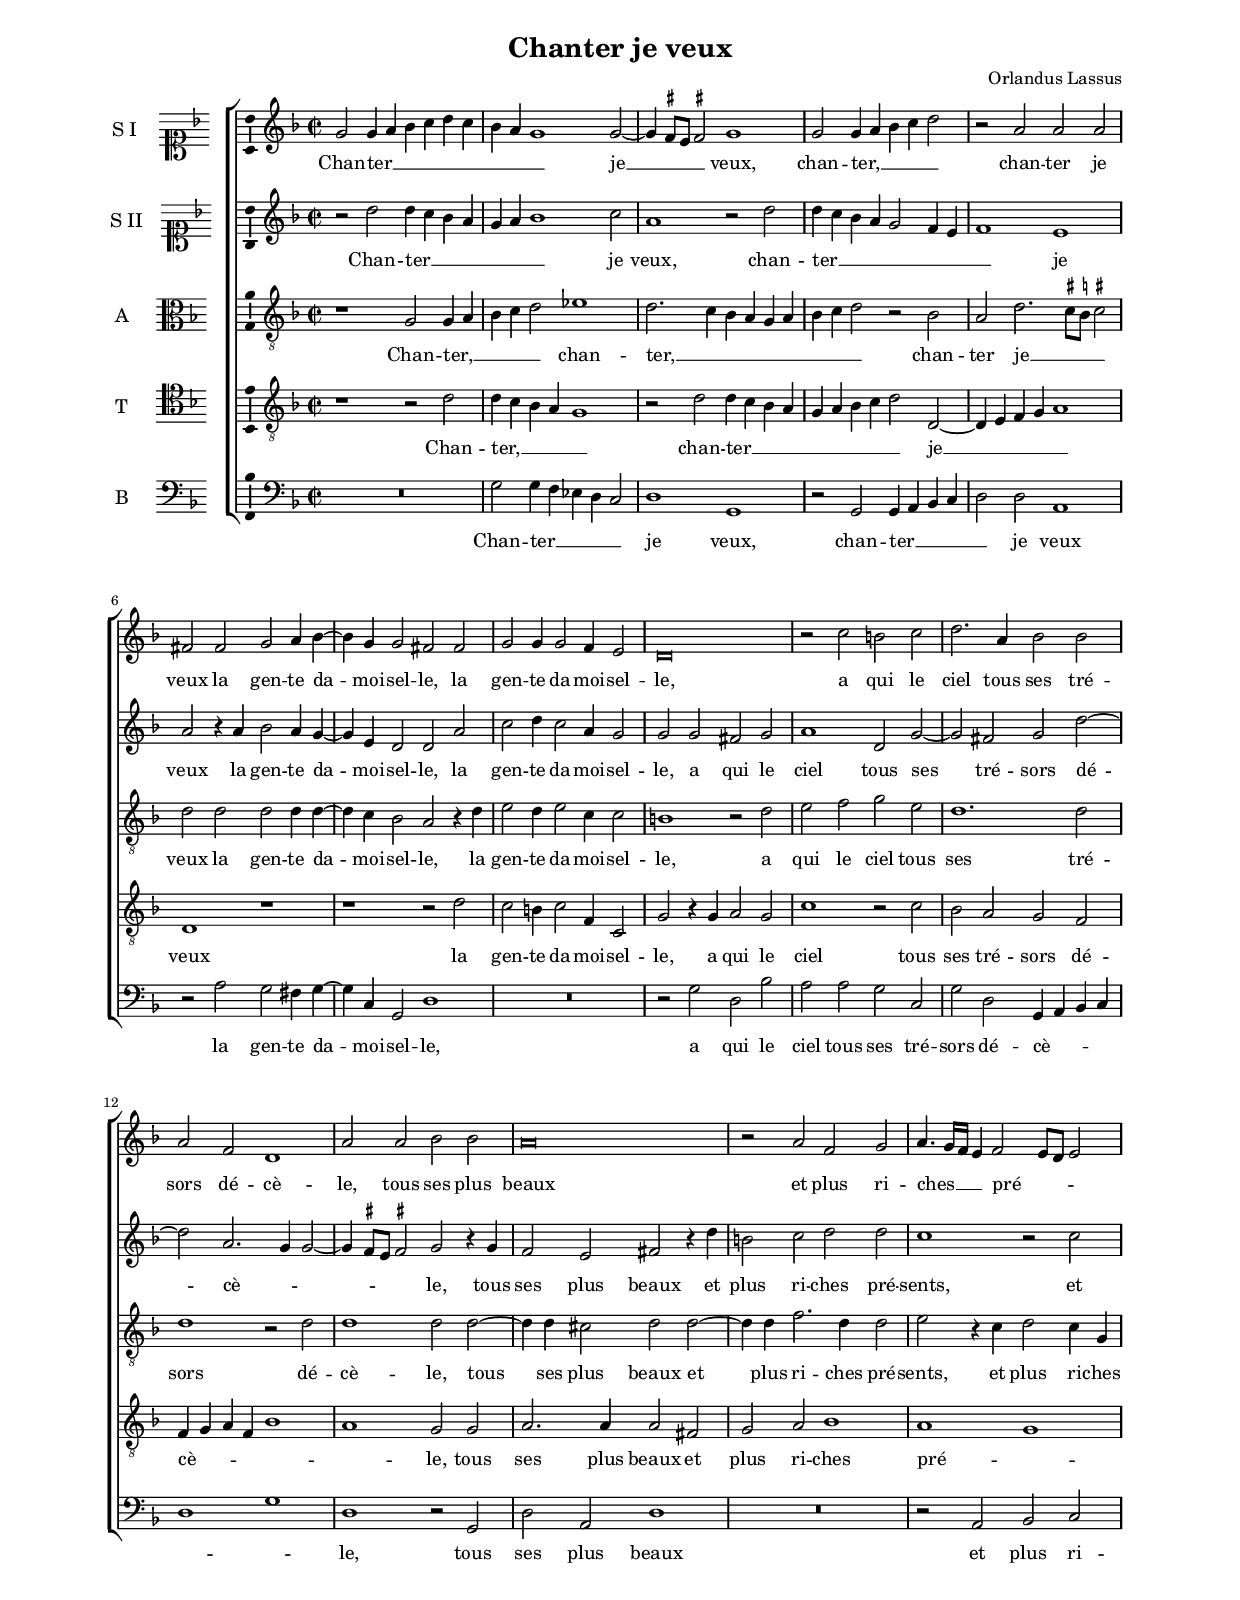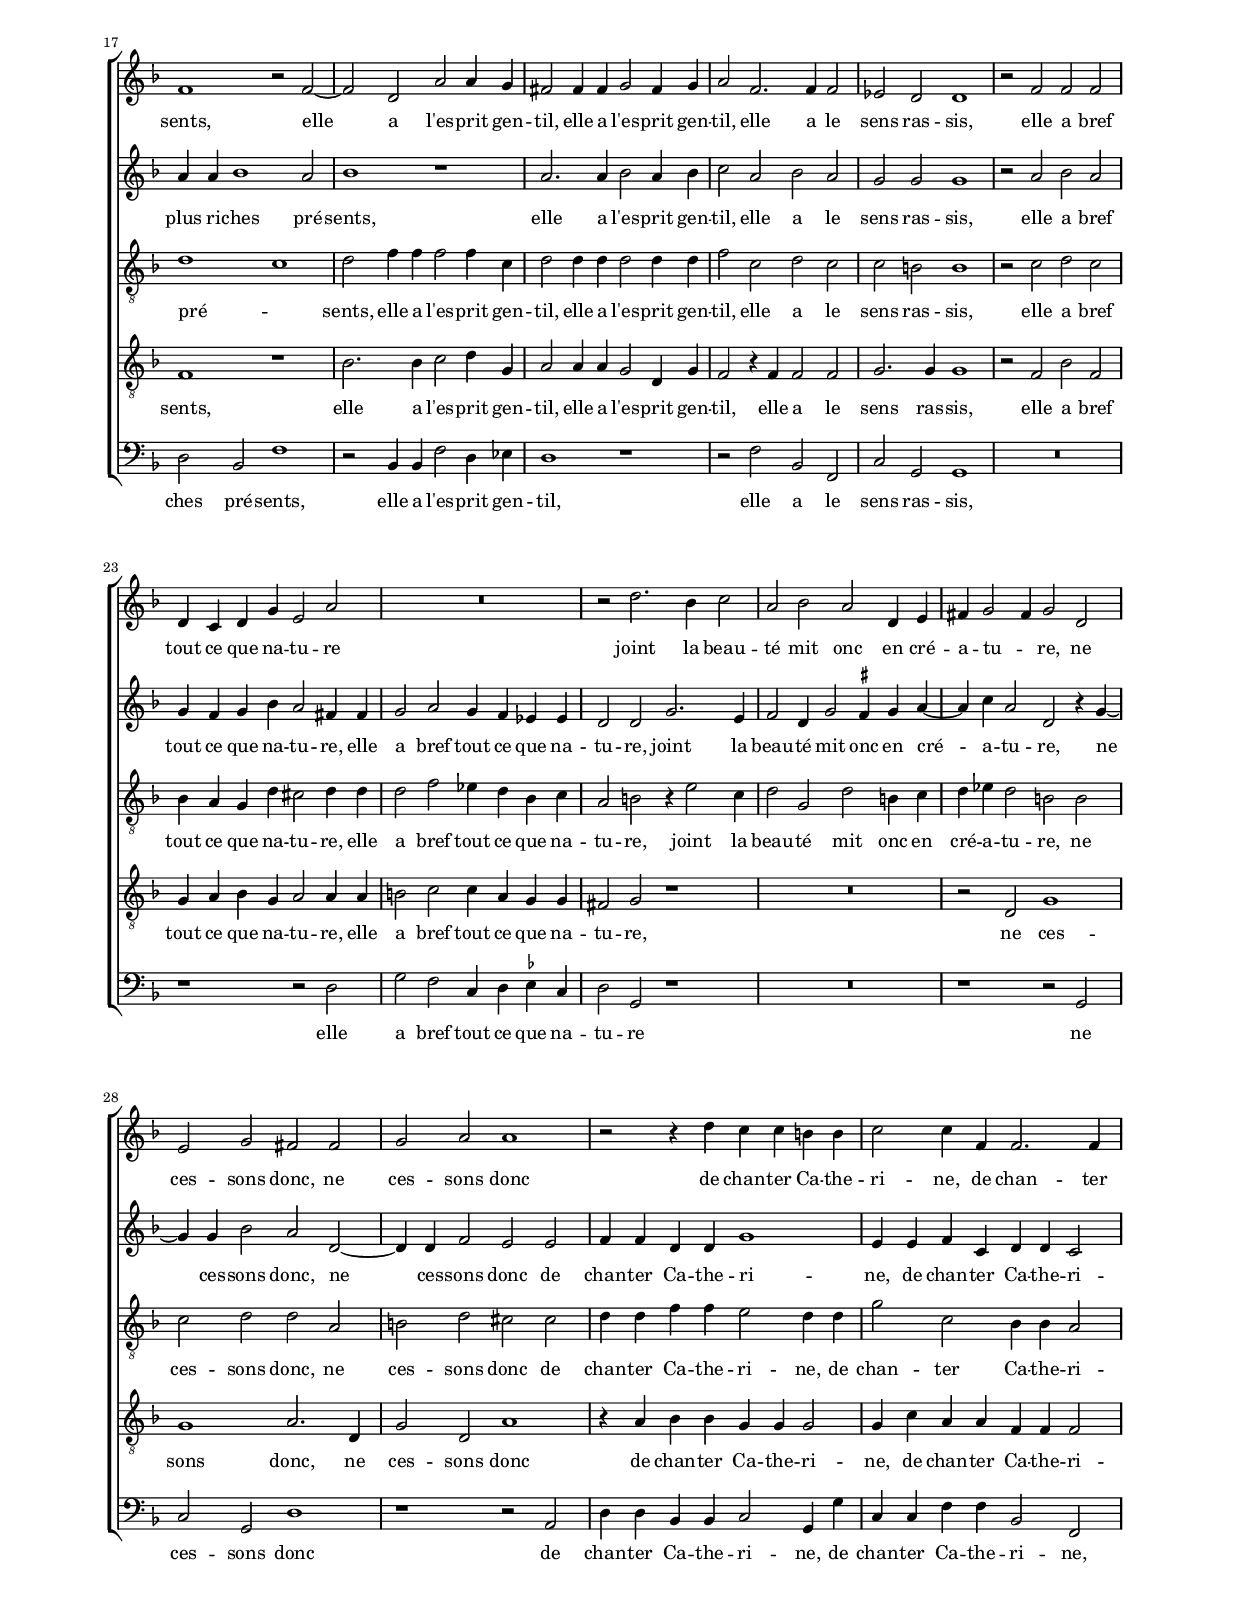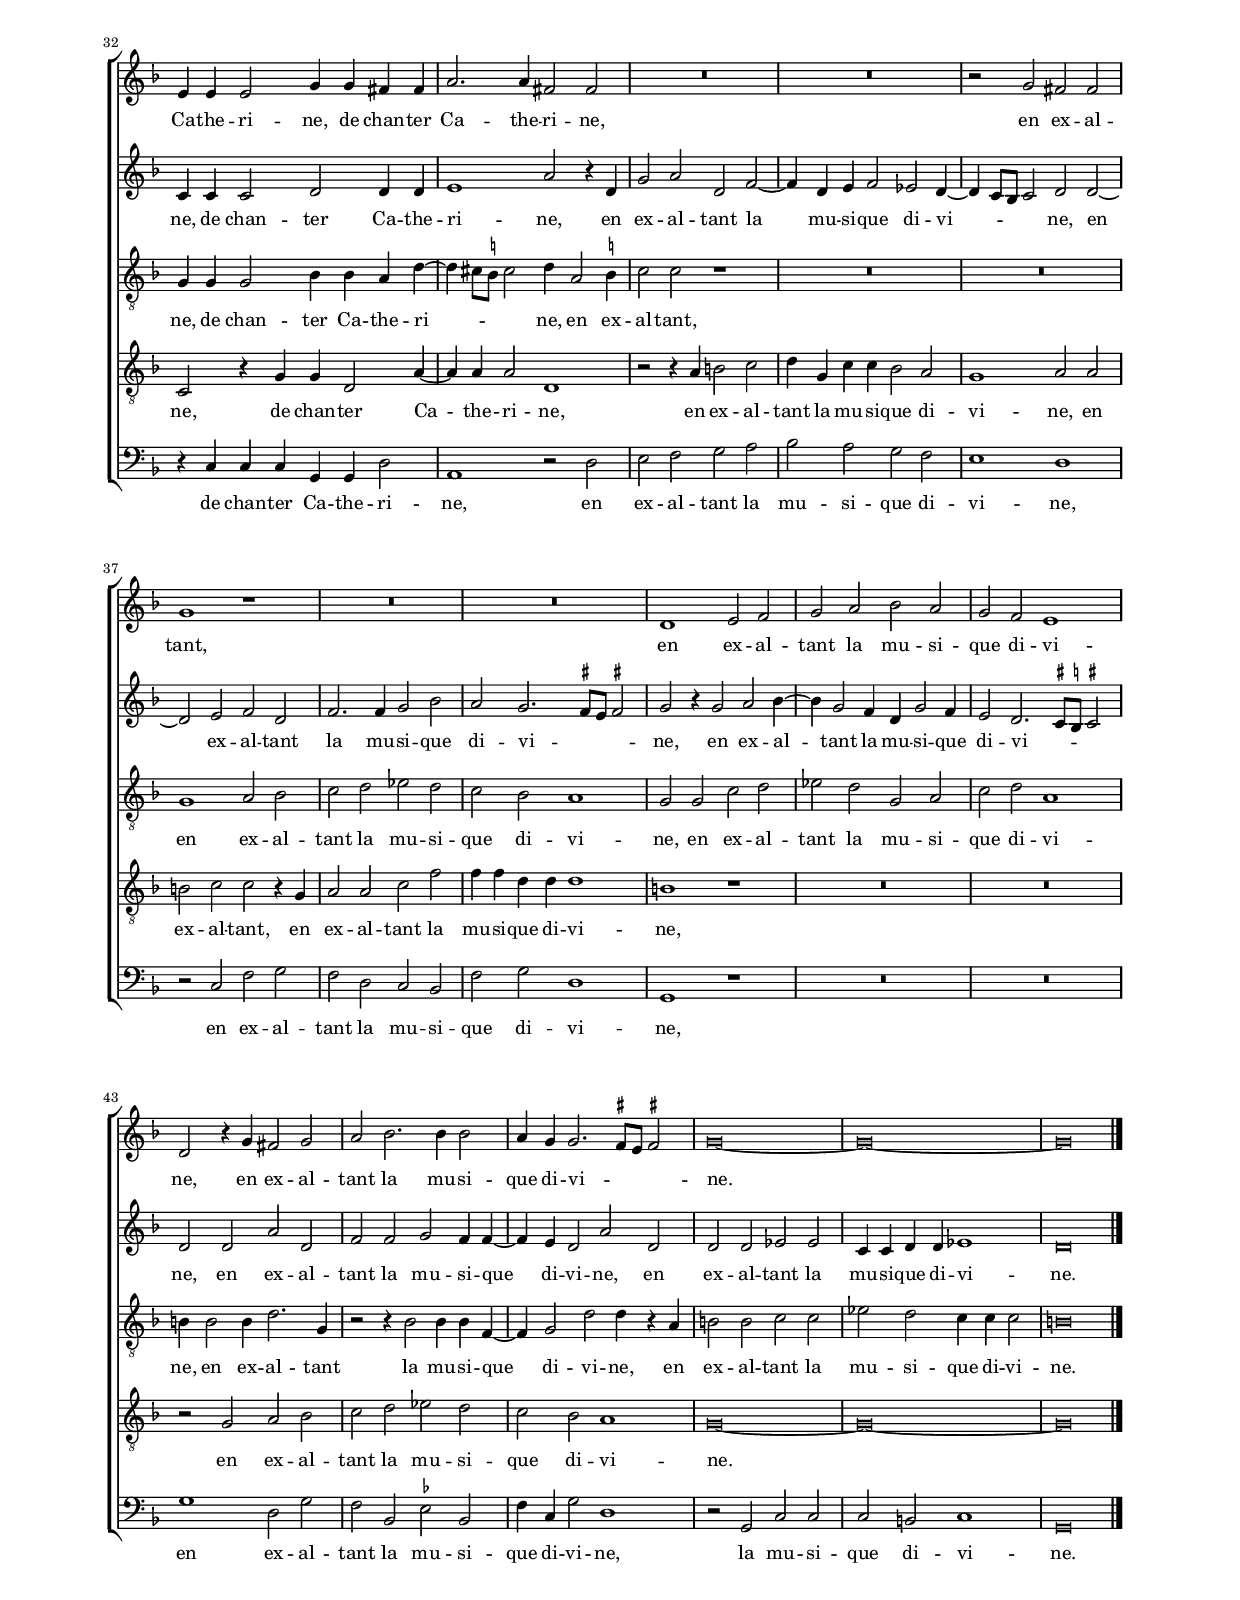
\header
{
  title="Chanter je veux"
  composer="Orlandus Lassus"
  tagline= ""
}

\version "2.24.3"
\include "deutsch.ly"
#(set-global-staff-size 15)
% #(set-default-paper-size "letter")
#(ly:set-option 'point-and-click #f)


\paper
	{
	top-margin = 1.8 \cm
	bottom-margin = 1.8 \cm
	left-margin = 2 \cm
	right-margin = 2 \cm
	ragged-bottom = ##f
	ragged-last-bottom = ##f
	print-page-number = ##f
	system-system-spacing = #'((basic-distance . 18) (minimum-distance . 14) (padding . 8) (strechability . 150))
	systems-per-page = 3
	page-count = 3
%	min-systems-per-page = 3
	markup-system-spacing.basic-distance = #12
%	print-all-headers = ##t
%	print-first-page-number = ##t
%	first-page-number = 1
	}

	
global = {
	\key f \major
	\time 2/2 \set Score.measureLength = #(ly:make-moment 2/1)
	\skip 1*2*48 \bar "|."
	}

	ficta = { \once \set suggestAccidentals = ##t }

	forget = #(define-music-function (music) (ly:music?) #{
		\accidentalStyle forget
		$music
		\accidentalStyle default
		#})


incipitcantus = \markup { \score {
	{
	\set Staff.instrumentName = \markup { \fontsize #1 "S I" }
	\key f \major
	\clef soprano
	s4 \bar ""
	}
	\layout  {
	raggedright = ##t
	indent = 1.1 \cm
	line-width = 1.8\cm
	\context { \Staff \remove Time_signature_engraver }
	\override Staff.Clef.Y-extent = #'(0 . 0)
	}} \hspace #1 }
	  
      
incipitquintus = \markup { \score {
	{
	\set Staff.instrumentName = \markup { \fontsize #1 "S II" }
	\key f \major
	\clef soprano
	s4 \bar ""
	}
	\layout  {
	raggedright = ##t
	indent = 1.1 \cm
	line-width = 1.8\cm
	\context { \Staff \remove Time_signature_engraver }
	\override Staff.Clef.Y-extent = #'(0 . 0)
	}} \hspace #1 }

      
incipitaltus = \markup { \score {
	{
	\set Staff.instrumentName = \markup { \fontsize #1 "A" }
	\key f \major
	\clef alto
	s4 \bar ""
	}
	\layout  {
	raggedright = ##t
	indent = 1.1 \cm
	line-width = 1.8\cm
	\context { \Staff \remove Time_signature_engraver }
	\override Staff.Clef.Y-extent = #'(0 . 0)
	}} \hspace #1 }


incipittenor = \markup { \score {
	{
	\set Staff.instrumentName = \markup { \fontsize #1 "T" }
	\key f \major
	\clef tenor
	s4 \bar ""
	}
	\layout  {
	raggedright = ##t
	indent = 1.1 \cm
	line-width = 1.8\cm
	\context { \Staff \remove Time_signature_engraver }
	\override Staff.Clef.Y-extent = #'(0 . 0)
	}} \hspace #1 }
      
      
incipitbassus = \markup { \score {
	{
	\set Staff.instrumentName = \markup { \fontsize #1 "B" }
	\key f \major
	\clef bass
	s4 \bar ""
	}
	\layout  {
	raggedright = ##t
	indent = 1.1 \cm
	line-width = 1.8\cm
	\context { \Staff \remove Time_signature_engraver }
	\override Staff.Clef.Y-extent = #'(0 . 0)
	}} \hspace #1 }


cantus =  \relative c''
	{
	g2 g4 a b c d c
	b a g1 g2~
	g4 \ficta fis8 e \ficta fis!2 g1
	g2 g4 a b c d2
%5
	r2 a a a |
	fis2 fis g a4 b~
	b4 g g2 fis fis
	g2 g4 g2 f4 e2
	d\breve
%10
	r2 c' h c |
	d2. a4 b2 b
	a2 f d1
	a'2 a b b
	a\breve
%15
	r2 a f g |
	a4. g16 f e4 f2 e8 d e2
	f1 r2 f~
	f2 d a' a4 g
	fis2 fis4 fis g2 fis4 g
%20
	a2 f2. f4 f2 |
	es2 d d1
	r2 f f f
	d4 c d g e2 a
	R\breve
%25
	r2 d2. b4 c2 |
	a2 b a d,4 e
	fis4 g2 fis4 g2 d
	e2 g fis fis
	g2 a a1
%30
	r2 r4 d c c h h |
	c2 c4 f, f2. f4
	e4 e e2 g4 g fis fis
	a2. a4 fis2 fis
	R\breve
%35
	R\breve |
	r2 g fis fis
	g1 r
	R\breve
	R\breve
%40
	d1 e2 f |
	g2 a b a
	g2 f e1
	d2 r4 g fis2 g
	a2 b2. b4 b2
%45
	a4 g g2. \ficta fis8 e \ficta fis!2 |
	g\breve~
	g\breve~
	g\breve |
	}


quintus =  \relative c''
	{
	r2 d d4 c b a
	g4 a b1 c2
	a1 r2 d
	d4 c b a g2 f4 e
%5
	f1 e |
	a2 r4 a b2 a4 g~
	g4 e d2 d a'
	c2 d4 c2 a4 g2
	g2 g fis g
%10
	a1 d,2 g~ |
	g2 fis g d'~
	d2 a2. g4 g2~
	g4 \ficta fis8 e \ficta fis!2 g r4 g
	f2 e fis r4 d'
%15
	h2 c d d |
	c1 r2 c
	a4 a b1 a2
	b1 r
	a2. a4 b2 a4 b
%20
	c2 a b a |
	g2 g g1
	r2 a b a
	g4 f g b a2 fis4 fis
	g2 a g4 f es es
%25
	d2 d g2. e4 |
	f2 d4 g2 \ficta fis4 g a~
	a4 c a2 d, r4 g~
	g4 g b2 a d,~
	d4 d f2 e e
%30
	f4 f d d g1 |
	e4 e f c d d c2
	c4 c c2 d d4 d
	e1 a2 r4 d,
	g2 a d, f~
%35
	f4 d e f2 es d4~ |
	d4 c8 b c2 d d~
	d2 e f d
	f2. f4 g2 b
	a2 g2. \ficta fis8 e \ficta fis!2
%40
	g2 r4 g2 a b4~ |
	b4 g2 f4 d g2 f4
	e2 d2. \ficta cis8 \ficta h \ficta cis!2
	d2 d a' d,
	f2 f g f4 f~
%45
	f4 e d2 a' d, |
	d2 d es es
	c4 c d d es1
	d\breve |
	}


altus =  \relative c'
	{
	r1 g2 g4 a
	b4 c d2 es1
	d2. c4 b a g a
	b4 c d2 r b
%5
	a2 d2. \ficta cis8 \ficta h \ficta cis!2 |
	d2 d d d4 d~
	d4 c b2 a r4 d
	e2 d4 e2 c4 c2
	h1 r2 d
%10
	e2 f g e |
	d1. d2
	d1 r2 d
	d1 d2 d~
	d4 d cis2 d d~
%15
	d4 d f2. d4 d2 |
	e2 r4 c d2 c4 g
	d'1 c
	d2 f4 f f2 f4 c
	d2 d4 d d2 d4 d
%20
	f2 c d c |
	c2 h h1
	r2 c d c
	b4 a g d' cis2 d4 d
	d2 f es4 d b c
%25
	a2 h r4 e2 c4 |
	d2 g, d' h4 c
	d4 es d2 h h
	c2 d d a
	h2 d cis cis
%30
	d4 d f f e2 d4 d |
	g2 c, b4 b a2
	g4 g g2 b4 b a d~
	d4 cis8 \ficta h cis2 d4 a2 \ficta h!4
	c2 c r1
%35
	R\breve |
	R\breve
	g1 a2 b
	c2 d es d
	c2 b a1
%40
	g2 g c d |
	es2 d g, a
	c2 d a1
	h4 h2 h4 d2. g,4
	r2 r4 b2 b4 b f~
%45
	f4 g2 d' d4 r a |
	h2 h c c
	es2 d c4 c c2
	h\breve |
	}


tenor  =  \relative c'
	{
	r1 r2 d
	d4 c b a g1
	r2 d' d4 c b a
	g4 a b c d2 d,~
%5
	d4 e f g a1 |
	d,1 r
	r1 r2 d'
	c2 h4 c2 f,4 c2
	g'2 r4 g a2 g
%10
	c1 r2 c |
	b2 a g f
	f4 g a f b1
	a1 g2 g
	a2. a4 a2 fis
%15
	g2 a b1 |
	a1 g
	f1 r
	b2. b4 c2 d4 g,
	a2 a4 a g2 d4 g
%20
	f2 r4 f f2 f |
	g2. g4 g1
	r2 f b f
	g4 a b g a2 a4 a
	h2 c c4 a g g
%25
	fis2 g r1 |
	R\breve
	r2 d g1
	g1 a2. d,4
	g2 d a'1
%30
	r4 a b b g g g2 |
	g4 c a a f f f2
	c2 r4 g' g d2 a'4~
	a4 a a2 d,1
	r2 r4 a' h2 c
%35
	d4 g, c c b2 a |
	g1 a2 a
	h2 c c r4 g
	a2 a c f
	f4 f d d d1
%40
	h1 r |
	R\breve
	R\breve
	r2 g a b
	c2 d es d
%45
	c2 b a1 |
	g\breve~
	g\breve~
	g\breve |
	}


bassus  =  \relative c
	{
	R\breve
	g'2 g4 f es d c2
	d1 g,
	r2 g g4 a b c
%5
	d2 d a1 |
	r2 a' g fis4 g~
	g4 c, g2 d'1
	R\breve
	r2 g d b'
%10
	a2 a g c, |
	g'2 d g,4 a b c
	d1 g
	d1 r2 g,
	d'2 a d1
%15
	R\breve |
	r2 a b c
	d2 b f'1
	r2 b,4 b f'2 d4 es
	d1 r
%20
	r2 f b, f |
	c'2 g g1
	R\breve
	r1 r2 d'
	g2 f c4 d \ficta es c
%25
	d2 g, r1 |
	R\breve
	r1 r2 g
	c2 g d'1
	r1 r2 a
%30
	d4 d b b c2 g4 g' |
	c,4 c f f b,2 f
	r4 c' c c g g d'2
	a1 r2 d
	e2 f g a
%35
	b2 a g f |
	e1 d
	r2 c f g
	f2 d c b
	f'2 g d1
%40
	g,1 r |
	R\breve
	R\breve
	g'1 d2 g
	f2 b, \ficta es b
%45
	f'4 c g'2 d1 |
	r2 g, c c
	c2 h c1
	g\breve |
	}


lyricscantus = \lyricmode {
	Chan -- ter __ _ _ _ _ _ _ _ _ je __ _ _ _ veux,
	chan -- ter, __ _ _ _ _
	chan -- ter je veux
	la gen -- te da -- moi -- sel -- le,
	la gen -- te da -- moi -- sel -- le,
	a qui le ciel tous ses tré -- sors dé -- cè -- le,
	tous ses plus beaux et plus ri -- ches __ _ _ _ pré -- _ _ _ sents,
	elle a l'es -- prit gen -- til,
	elle a l'es -- prit gen -- til,
	elle a le sens ras -- sis,
	elle a bref tout ce que na -- tu -- re
	joint la beau -- té mit onc en cré -- a -- tu -- _ re,
	ne ces -- sons donc,
	ne ces -- sons donc
	de chan -- ter Ca -- the -- ri -- ne,
	de chan -- ter Ca -- the -- ri -- ne,
	de chan -- ter Ca -- the -- ri -- ne,
	en ex -- al -- tant,
	en ex -- al -- tant la mu -- si -- que di -- vi -- ne,
	en ex -- al -- tant la mu -- si -- que di -- vi -- _ _ _ ne.
	}


lyricsquintus = \lyricmode {
	Chan -- ter __ _ _ _ _ _ _ je veux,
	chan -- ter __ _ _ _ _ _ _ _ je veux
	la gen -- te da -- moi -- sel -- le,
	la gen -- te da -- moi -- sel -- le,
	a qui le ciel tous ses tré -- sors dé -- cè -- _ _ _ _ _ le,
	tous ses plus beaux et plus ri -- ches pré -- sents,
	et plus ri -- ches pré -- sents,
	elle a l'es -- prit gen -- til,
	elle a le sens ras -- sis,
	elle a bref tout ce que na -- tu -- re,
	elle a bref tout ce que na -- tu -- re,
	joint la beau -- té mit onc en cré -- a -- tu -- re,
	ne ces -- sons donc,
	ne ces -- sons donc
	de chan -- ter Ca -- the -- ri -- ne,
	de chan -- ter Ca -- the -- ri -- ne,
	de chan -- ter Ca -- the -- ri -- ne,
	en ex -- al -- tant la mu -- si -- que di -- vi -- _ _ _ ne,
	en ex -- al -- tant la mu -- si -- que di -- vi -- _ _ _ ne,
	en ex -- al -- tant la mu -- si -- que di -- vi -- _ _ _ ne,
	en ex -- al -- tant la mu -- si -- que di -- vi -- ne,
	en ex -- al -- tant la mu -- si -- que di -- vi -- ne.
	}


lyricsaltus = \lyricmode {
	Chan -- ter, __ _ _ _ _
	chan -- ter, __ _ _ _ _ _ _ _ _
	chan -- ter je __ _ _ _ veux
	la gen -- te da -- moi -- sel -- le,
	la gen -- te da -- moi -- sel -- le,
	a qui le ciel tous ses tré -- sors dé -- cè -- le,
	tous ses plus beaux et plus ri -- ches pré -- sents,
	et plus ri -- ches pré -- _ sents,
	elle a l'es -- prit gen -- til,
	elle a l'es -- prit gen -- til,
	elle a le sens ras -- sis,
	elle a bref tout ce que na -- tu -- re,
	elle a bref tout ce que na -- tu -- re,
	joint la beau -- té mit onc en cré -- a -- tu -- re,
	ne ces -- sons donc,
	ne ces -- sons donc
	de chan -- ter Ca -- the -- ri -- ne,
	de chan -- ter Ca -- the -- ri -- ne,
	de chan -- ter Ca -- the -- ri -- _ _ _ ne,
	en ex -- al -- tant,
	en ex -- al -- tant la mu -- si -- que di -- vi -- ne,
	en ex -- al -- tant la mu -- si -- que di -- vi -- ne,
	en ex -- al -- tant la mu -- si -- que di -- vi -- ne,
	en ex -- al -- tant la mu -- si -- que di -- vi -- ne.
	}


lyricstenor = \lyricmode {
	Chan -- ter, __ _ _ _ _
	chan -- ter __ _ _ _ _ _ _ _ _ je __ _ _ _ _ veux
	la gen -- te da -- moi -- sel -- le,
	a qui le ciel tous ses tré -- sors dé -- cè -- _ _ _ _ _ le,
	tous ses plus beaux et plus ri -- ches pré -- _ sents,
	elle a l'es -- prit gen -- til,
	elle a l'es -- prit gen -- til,
	elle a le sens ras -- sis,
	elle a bref tout ce que na -- tu -- re,
	elle a bref tout ce que na -- tu -- re,
	ne ces -- sons donc,
	ne ces -- sons donc
	de chan -- ter Ca -- the -- ri -- ne,
	de chan -- ter Ca -- the -- ri -- ne,
	de chan -- ter Ca -- the -- ri -- ne,
	en ex -- al -- tant la mu -- si -- que di -- vi -- ne,
	en ex -- al -- tant,
	en ex -- al -- tant la mu -- si -- que di -- vi -- ne,
	en ex -- al -- tant la mu -- si -- que di -- vi -- ne.
	}


lyricsbassus = \lyricmode {
	Chan -- ter __ _ _ _ _ je veux,
	chan -- ter __ _ _ _ _ je veux
	la gen -- te da -- moi -- sel -- le,
	a qui le ciel tous ses tré -- sors dé -- cè -- _ _ _ _ _ le,
	tous ses plus beaux et plus ri -- ches pré -- sents,
	elle a l'es -- prit gen -- til,
	elle a le sens ras -- sis,
	elle a bref tout ce que na -- tu -- re
	ne ces -- sons donc
	de chan -- ter Ca -- the -- ri -- ne,
	de chan -- ter Ca -- the -- ri -- ne,
	de chan -- ter Ca -- the -- ri -- ne,
	en ex -- al -- tant la mu -- si -- que di -- vi -- ne,
	en ex -- al -- tant la mu -- si -- que di -- vi -- ne,
	en ex -- al -- tant la mu -- si -- que di -- vi -- ne,
	la mu -- si -- que di -- vi -- ne.
	}


\score
{  
	\transpose c c {
	\new ChoirStaff \with { \override StaffGrouper.staff-staff-spacing.basic-distance = #12 }
	<<

	\new Staff << \global
	\new Voice="v1" {
		\set Staff.instrumentName=\incipitcantus
%		\set Staff.instrumentName= "S"
		\set Staff.midiInstrument = "reed organ"
		\clef violin
		\cantus }
	\new Lyrics \lyricsto "v1" {\lyricscantus }
	>>


	\new Staff << \global
	\new Voice="v5" {
		\set Staff.instrumentName=\incipitquintus
%		\set Staff.instrumentName= "Q"
		\set Staff.midiInstrument = "reed organ"
		\clef violin
		\quintus}
	\new Lyrics \lyricsto "v5" {\lyricsquintus }
	>>


	\new Staff << \global
	\new Voice="v2" {
		\set Staff.instrumentName=\incipitaltus
%		\set Staff.instrumentName= "A"
		\set Staff.midiInstrument = "reed organ"
		\clef "G_8" % violin 
		\altus}
	\new Lyrics \lyricsto "v2" {\lyricsaltus }
	>>


	\new Staff << \global
	\new Voice="v3" {
		\set Staff.instrumentName=\incipittenor
%		\set Staff.instrumentName= "T"
		\set Staff.midiInstrument = "reed organ"
		\clef "G_8"
		\tenor }
	\new Lyrics \lyricsto "v3" {\lyricstenor }
	>>


	\new Staff << \global
	\new Voice="v4" {
		\set Staff.instrumentName=\incipitbassus
%		\set Staff.instrumentName= "B"
		\set Staff.midiInstrument = "reed organ"
		\clef bass 
		\bassus }
	\new Lyrics \lyricsto "v4" {\lyricsbassus}
	>>

	>>
	} % transpose

	\layout
	{
	indent = 2\cm
	\context { \Lyrics \override VerticalAxisGroup.nonstaff-relatedstaff-spacing.padding = #1.4 }
%	\context { \Lyrics \override LyricText.font-size = #1 }
	\context { \Staff \override TimeSignature.break-visibility = #end-of-line-invisible }
	\context { \Staff \consists Ambitus_engraver }
	\context { \Score \override BarNumber.padding = #2 }
	\context { \Voice \override NoteHead.style = #'baroque }
	}

\midi
	{
	\tempo 2 = 90
	}

}


% EOF
